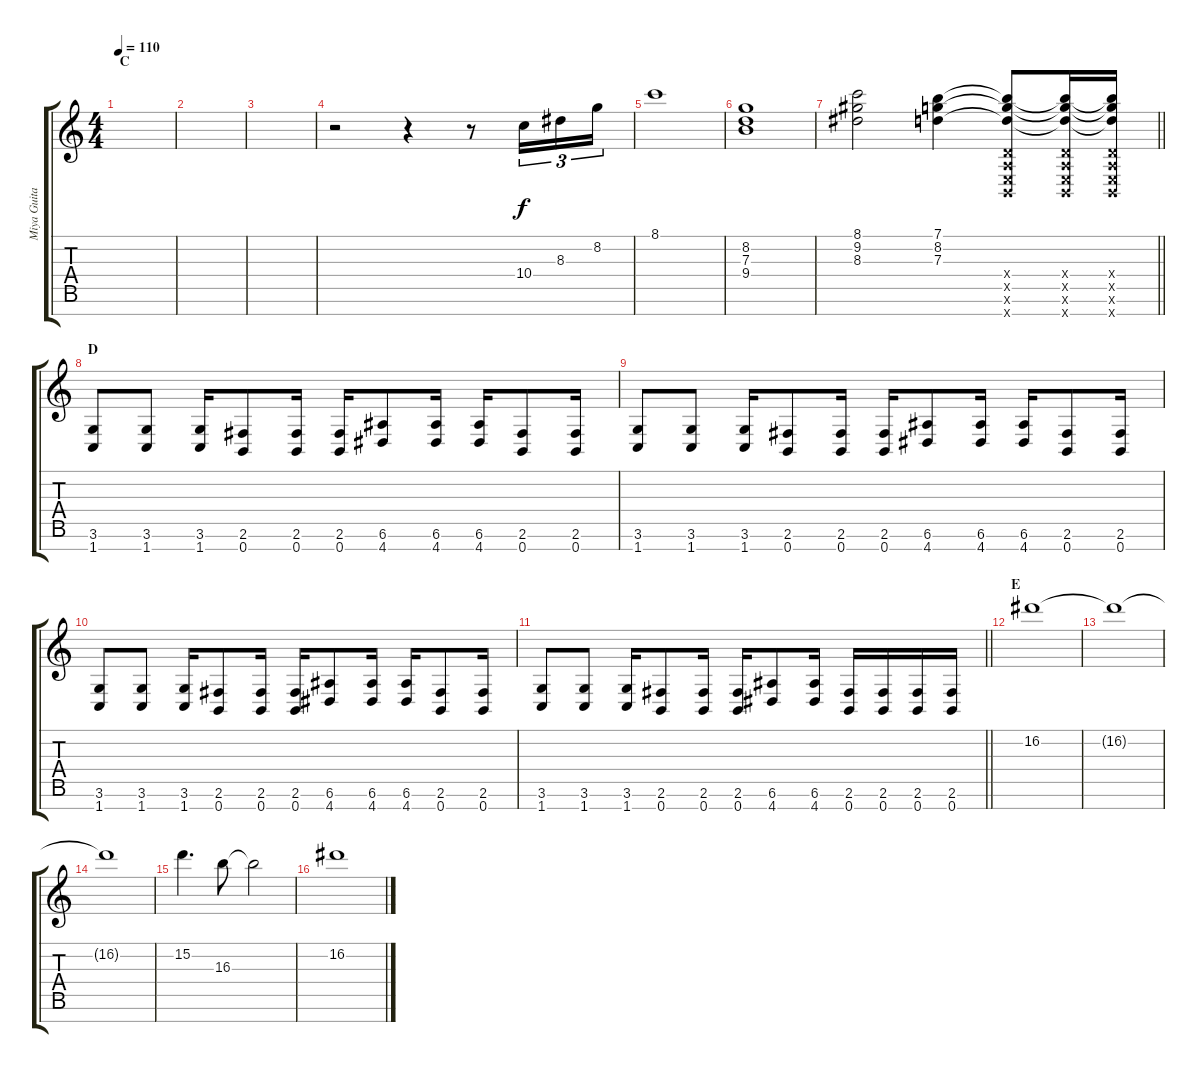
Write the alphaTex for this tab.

\track ("Miya Guitar II" "Miya Guita") {instrument distortionguitar}
\staff {score tabs}
\tuning (E4 B3 G3 D3 A2 E2 B1) {hide}
\ts (4 4)
\section ("" "C")
\tempo 110
\clef g2
\ks c
|
|
|
r.2 r.4 r.8 10.4.16{tu (3 2) volume 9 instrument electricguitarclean} 8.3.16{tu (3 2)} 8.2.16{tu (3 2)} |
8.1.1 |
(8.2 7.3 9.4).1 |
\barLineRight lightlight
(8.1 9.2 8.3).2 (7.1 8.2 7.3).4 (7.1{t} 8.2{t} 7.3{t} 0.4{x} 0.5{x} 0.6{x} 0.7{x}).8 (7.1{t} 8.2{t} 7.3{t} 0.4{x} 0.5{x} 0.6{x} 0.7{x}).16 (7.1{t} 8.2{t} 7.3{t} 0.4{x} 0.5{x} 0.6{x} 0.7{x}).16 |
\section ("" "D")
(3.6 1.7).8{instrument distortionguitar} (3.6 1.7).8 (3.6 1.7).16 (2.6 0.7).8 (2.6 0.7).16 (2.6 0.7).16 (6.6 4.7).8 (6.6 4.7).16 (6.6 4.7).16 (2.6 0.7).8 (2.6 0.7).16 |
(3.6 1.7).8 (3.6 1.7).8 (3.6 1.7).16 (2.6 0.7).8 (2.6 0.7).16 (2.6 0.7).16 (6.6 4.7).8 (6.6 4.7).16 (6.6 4.7).16 (2.6 0.7).8 (2.6 0.7).16 |
(3.6 1.7).8 (3.6 1.7).8 (3.6 1.7).16 (2.6 0.7).8 (2.6 0.7).16 (2.6 0.7).16 (6.6 4.7).8 (6.6 4.7).16 (6.6 4.7).16 (2.6 0.7).8 (2.6 0.7).16 |
\barLineRight lightlight
(3.6 1.7).8 (3.6 1.7).8 (3.6 1.7).16 (2.6 0.7).8 (2.6 0.7).16 (2.6 0.7).16 (6.6 4.7).8 (6.6 4.7).16 (2.6 0.7).16 (2.6 0.7).16 (2.6 0.7).16 (2.6 0.7).16 |
\section ("" "E")
16.2.1 |
16.2{t}.1 |
16.2{t}.1 |
15.2.4{d} 16.3.8 16.3{t}.2 |
16.2.1
